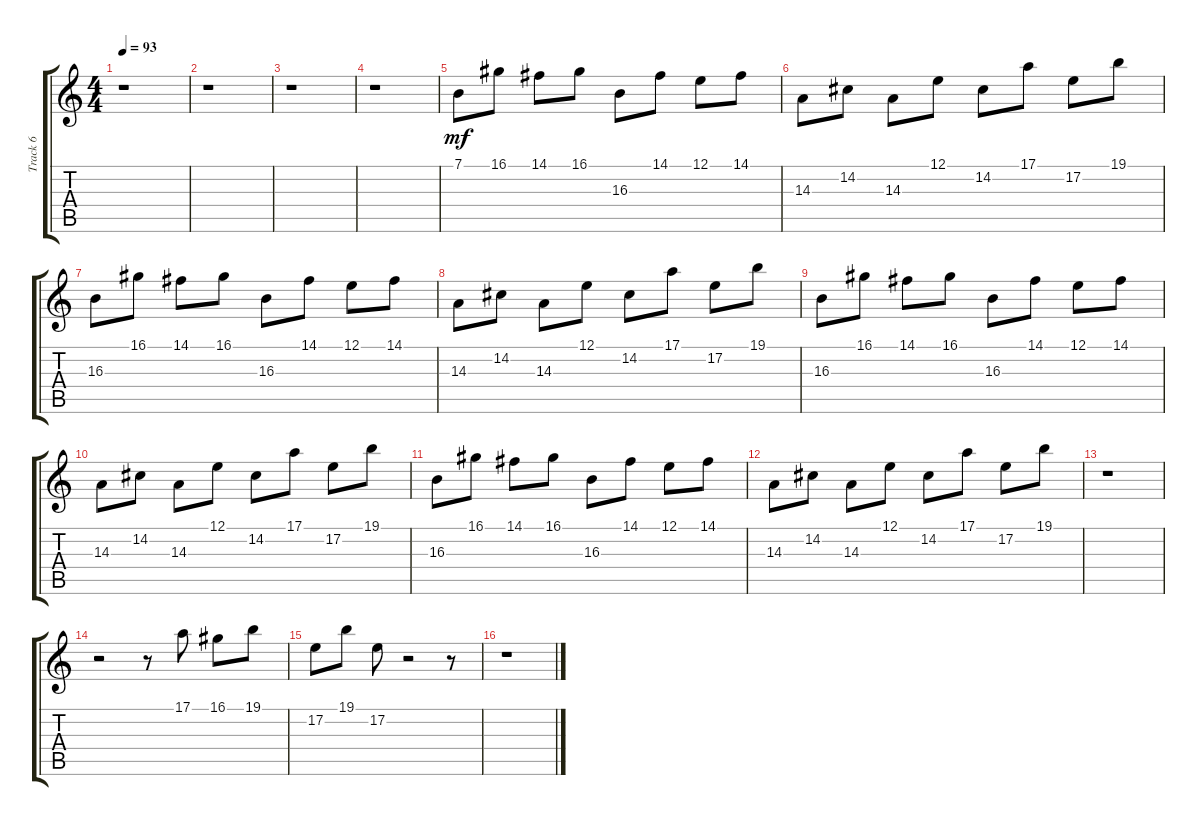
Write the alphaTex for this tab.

\track ("Track 6" "Track 6") {instrument lead4chiff}
\staff {score tabs}
\tuning (E4 B3 G3 D3 A2 E2) {hide}
\ts (4 4)
\tempo 93
\clef g2
\ks c
r.1{dy mf} |
r.1 |
r.1 |
r.1 |
7.1.8 16.1.8 14.1.8 16.1.8 16.3.8 14.1.8 12.1.8 14.1.8 |
14.3.8 14.2.8 14.3.8 12.1.8 14.2.8 17.1.8 17.2.8 19.1.8 |
16.3.8 16.1.8 14.1.8 16.1.8 16.3.8 14.1.8 12.1.8 14.1.8 |
14.3.8 14.2.8 14.3.8 12.1.8 14.2.8 17.1.8 17.2.8 19.1.8 |
16.3.8 16.1.8 14.1.8 16.1.8 16.3.8 14.1.8 12.1.8 14.1.8 |
14.3.8 14.2.8 14.3.8 12.1.8 14.2.8 17.1.8 17.2.8 19.1.8 |
16.3.8 16.1.8 14.1.8 16.1.8 16.3.8 14.1.8 12.1.8 14.1.8 |
14.3.8 14.2.8 14.3.8 12.1.8 14.2.8 17.1.8 17.2.8 19.1.8 |
r.1 |
r.2 r.8 17.1.8 16.1.8 19.1.8 |
17.2.8 19.1.8 17.2.8 r.2 r.8 |
r.1
